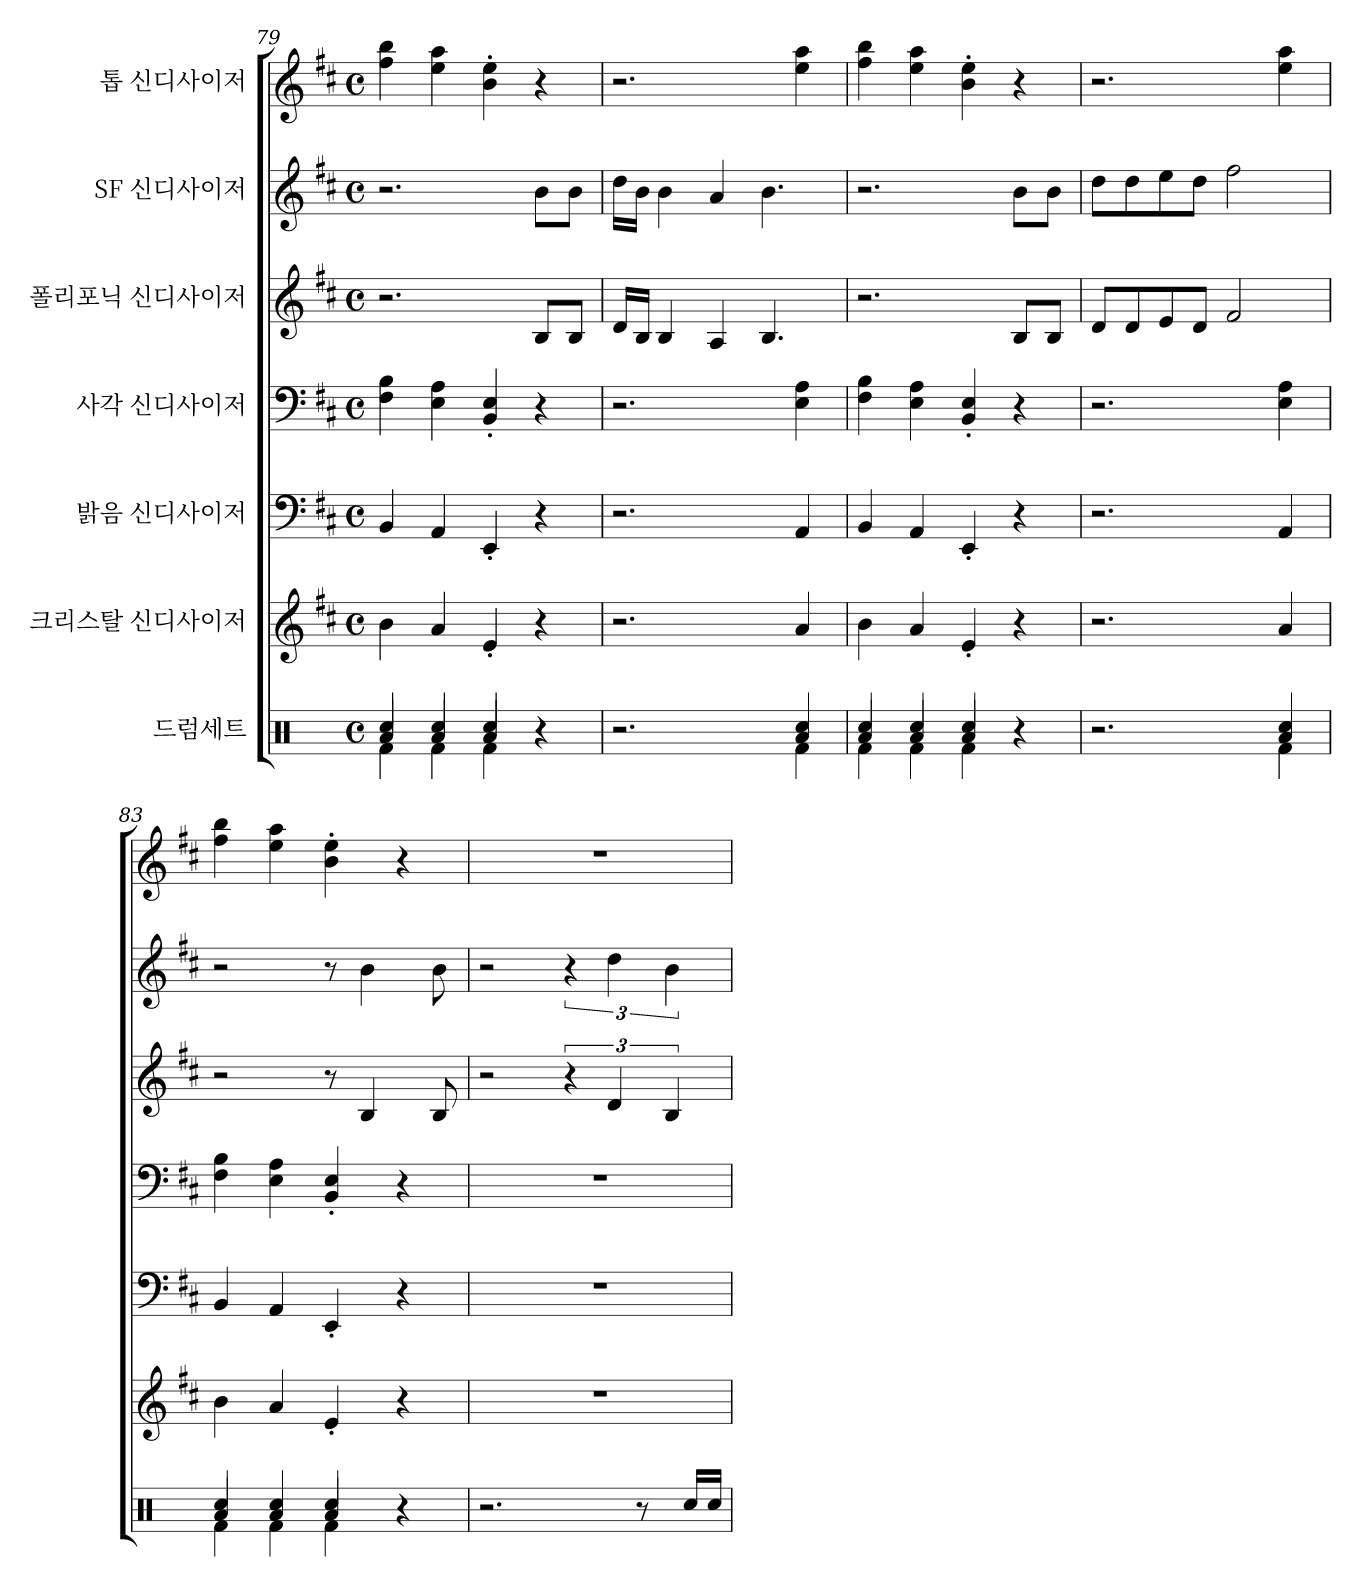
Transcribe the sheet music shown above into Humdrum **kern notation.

**kern	**kern	**kern	**kern	**kern	**kern	**kern
*part7	*part6	*part5	*part4	*part3	*part2	*part1
*staff7	*staff6	*staff5	*staff4	*staff3	*staff2	*staff1
*I"드럼세트	*I"크리스탈 신디사이저	*I"밝음 신디사이저	*I"사각 신디사이저	*I"폴리포닉 신디사이저	*I"SF 신디사이저	*I"톱 신디사이저
*clefX	*clefG2	*clefF4	*clefF4	*clefG2	*clefG2	*clefG2
*k[]	*k[f#c#]	*k[f#c#]	*k[f#c#]	*k[f#c#]	*k[f#c#]	*k[f#c#]
*M4/4	*M4/4	*M4/4	*M4/4	*M4/4	*M4/4	*M4/4
*met(c)	*met(c)	*met(c)	*met(c)	*met(c)	*met(c)	*met(c)
=79	=79	=79	=79	=79	=79	=79
*^	*	*	*	*	*	*
*	*^	*	*	*	*	*	*
4Ra/	4Rf\	4Rcc/	4b\	4BB/	4F#\ 4B\	2.r	2.r	4ff#\ 4bb\
4Ra/	4Rf\	4Rcc/	4a/	4AA/	4E\ 4A\	.	.	4ee\ 4aa\
4Ra/	4Rf\	4Rcc/	4e'/	4EE'/	4BB/' 4E/'	.	.	4b\' 4ee\'
4r	4ryy	4ryy	4r	4r	4r	8B/L	8b\L	4r
.	.	.	.	.	.	8B/J	8b\J	.
!!LO:PB:g=z
=80	=80	=80	=80	=80	=80	=80	=80	=80
2.r	2.ryy	2.ryy	2.r	2.r	2.r	16d/LL	16dd\LL	2.r
.	.	.	.	.	.	16B/JJ	16b\JJ	.
.	.	.	.	.	.	4B/	4b\	.
.	.	.	.	.	.	4A/	4a/	.
.	.	.	.	.	.	4.B/	4.b\	.
4Ra/	4Rf\	4Rcc/	4a/	4AA/	4E\ 4A\	.	.	4ee\ 4aa\
=81	=81	=81	=81	=81	=81	=81	=81	=81
4Ra/	4Rf\	4Rcc/	4b\	4BB/	4F#\ 4B\	2.r	2.r	4ff#\ 4bb\
4Ra/	4Rf\	4Rcc/	4a/	4AA/	4E\ 4A\	.	.	4ee\ 4aa\
4Ra/	4Rf\	4Rcc/	4e'/	4EE'/	4BB/' 4E/'	.	.	4b\' 4ee\'
4r	4ryy	4ryy	4r	4r	4r	8B/L	8b\L	4r
.	.	.	.	.	.	8B/J	8b\J	.
=82	=82	=82	=82	=82	=82	=82	=82	=82
2.r	2.ryy	2.ryy	2.r	2.r	2.r	8d/L	8dd\L	2.r
.	.	.	.	.	.	8d/	8dd\	.
.	.	.	.	.	.	8e/	8ee\	.
.	.	.	.	.	.	8d/J	8dd\J	.
.	.	.	.	.	.	2f#/	2ff#\	.
4Ra/	4Rf\	4Rcc/	4a/	4AA/	4E\ 4A\	.	.	4ee\ 4aa\
=83	=83	=83	=83	=83	=83	=83	=83	=83
4Ra/	4Rf\	4Rcc/	4b\	4BB/	4F#\ 4B\	2r	2r	4ff#\ 4bb\
4Ra/	4Rf\	4Rcc/	4a/	4AA/	4E\ 4A\	.	.	4ee\ 4aa\
4Ra/	4Rf\	4Rcc/	4e'/	4EE'/	4BB/' 4E/'	8r	8r	4b\' 4ee\'
.	.	.	.	.	.	4B/	4b\	.
4r	4ryy	4ryy	4r	4r	4r	.	.	4r
.	.	.	.	.	.	8B/	8b\	.
*v	*v	*v	*	*	*	*	*	*
=84	=84	=84	=84	=84	=84	=84
2.r	1r	1r	1r	2r	2r	1r
.	.	.	.	6r	6r	.
.	.	.	.	6d/	6dd\	.
8r	.	.	.	.	.	.
.	.	.	.	6B/	6b\	.
16Rcc/LL	.	.	.	.	.	.
16Rcc/JJ	.	.	.	.	.	.
=	=	=	=	=	=	=
*-	*-	*-	*-	*-	*-	*-
